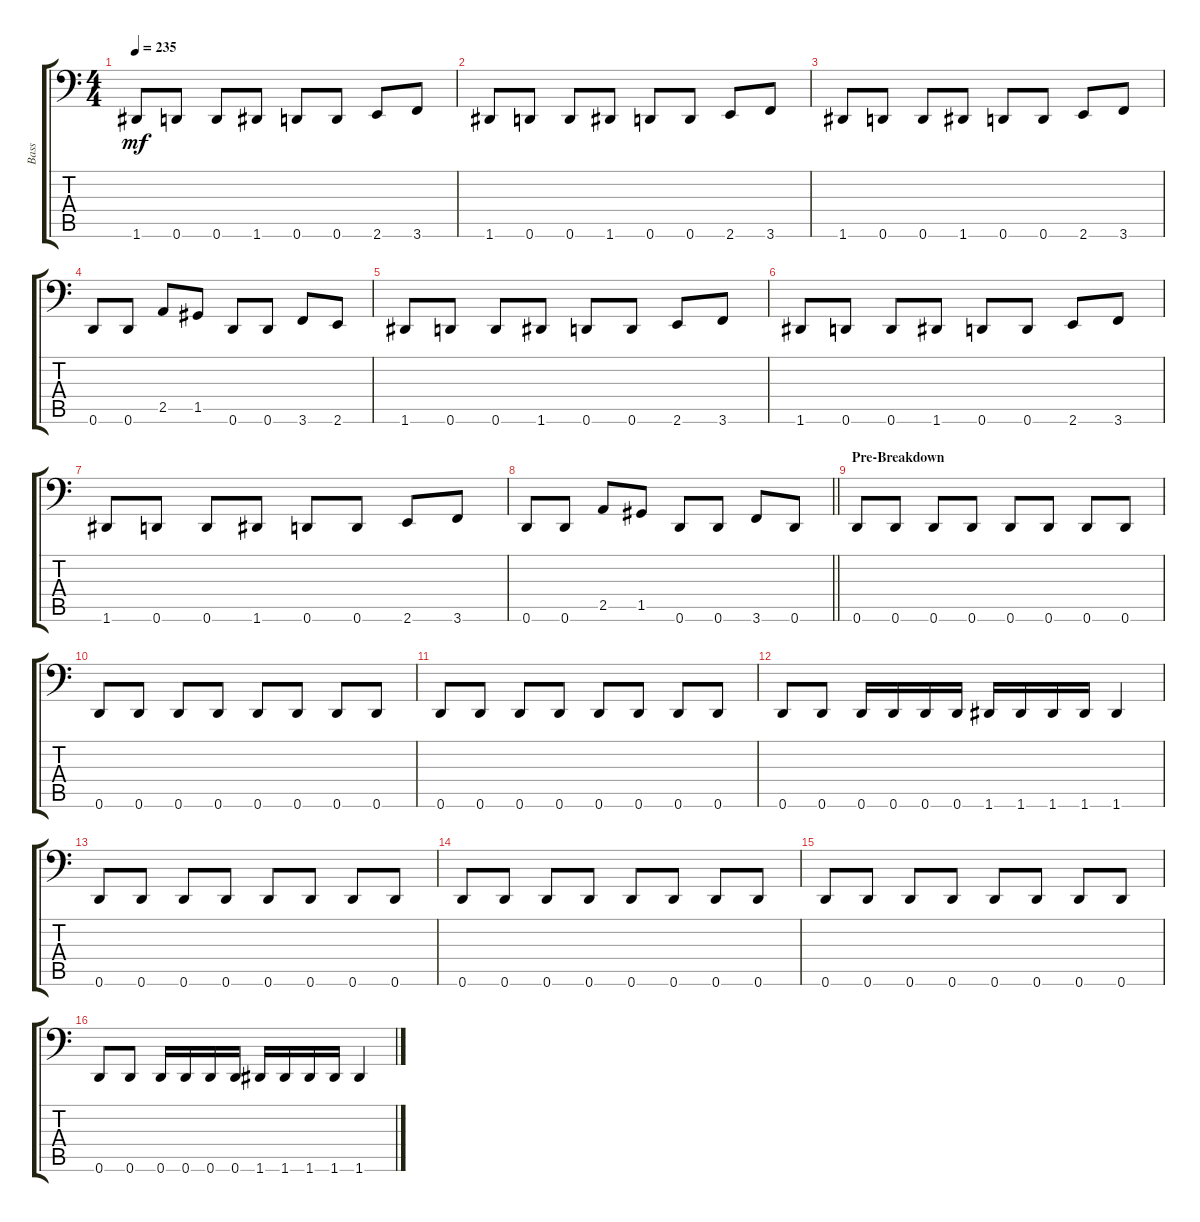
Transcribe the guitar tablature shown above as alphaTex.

\track ("Bass" "Bass") {instrument electricbassfinger}
\staff {score tabs}
\tuning (D3 A2 F2 C2 G1 D1) {hide}
\ts (4 4)
\tempo 235
\clef f4
\ks c
1.6.8{dy mf} 0.6.8 0.6.8 1.6.8 0.6.8 0.6.8 2.6.8 3.6.8 |
1.6.8 0.6.8 0.6.8 1.6.8 0.6.8 0.6.8 2.6.8 3.6.8 |
1.6.8 0.6.8 0.6.8 1.6.8 0.6.8 0.6.8 2.6.8 3.6.8 |
0.6.8 0.6.8 2.5.8 1.5.8 0.6.8 0.6.8 3.6.8 2.6.8 |
1.6.8 0.6.8 0.6.8 1.6.8 0.6.8 0.6.8 2.6.8 3.6.8 |
1.6.8 0.6.8 0.6.8 1.6.8 0.6.8 0.6.8 2.6.8 3.6.8 |
1.6.8 0.6.8 0.6.8 1.6.8 0.6.8 0.6.8 2.6.8 3.6.8 |
\barLineRight lightlight
0.6.8 0.6.8 2.5.8 1.5.8 0.6.8 0.6.8 3.6.8 0.6.8 |
\section ("" "Pre-Breakdown")
0.6.8 0.6.8 0.6.8 0.6.8 0.6.8 0.6.8 0.6.8 0.6.8 |
0.6.8 0.6.8 0.6.8 0.6.8 0.6.8 0.6.8 0.6.8 0.6.8 |
0.6.8 0.6.8 0.6.8 0.6.8 0.6.8 0.6.8 0.6.8 0.6.8 |
0.6.8 0.6.8 0.6.16 0.6.16 0.6.16 0.6.16 1.6.16 1.6.16 1.6.16 1.6.16 1.6.4 |
0.6.8 0.6.8 0.6.8 0.6.8 0.6.8 0.6.8 0.6.8 0.6.8 |
0.6.8 0.6.8 0.6.8 0.6.8 0.6.8 0.6.8 0.6.8 0.6.8 |
0.6.8 0.6.8 0.6.8 0.6.8 0.6.8 0.6.8 0.6.8 0.6.8 |
0.6.8 0.6.8 0.6.16 0.6.16 0.6.16 0.6.16 1.6.16 1.6.16 1.6.16 1.6.16 1.6.4
